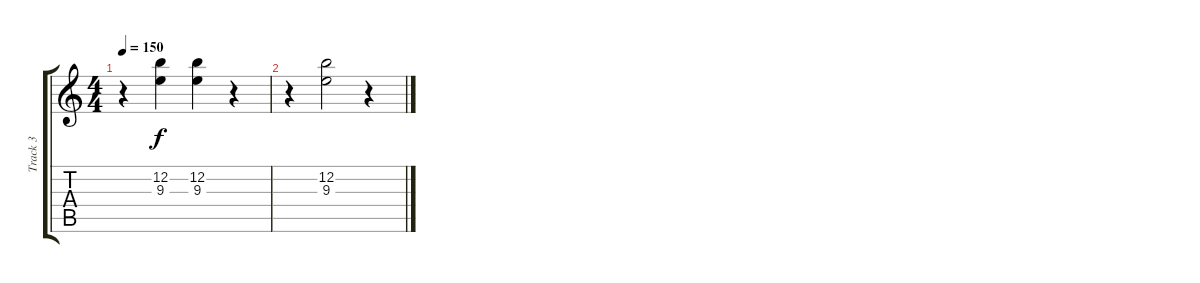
\track ("Track 3" "Track 3") {instrument electricguitarclean}
\staff {score tabs}
\tuning (E4 B3 G3 D3 A2 E2) {hide}
\ts (4 4)
\tempo 150
\clef g2
\ks c
r.4{dy f} (12.2 9.3).4 (12.2 9.3).4 r.4 |
r.4 (12.2 9.3).2 r.4
